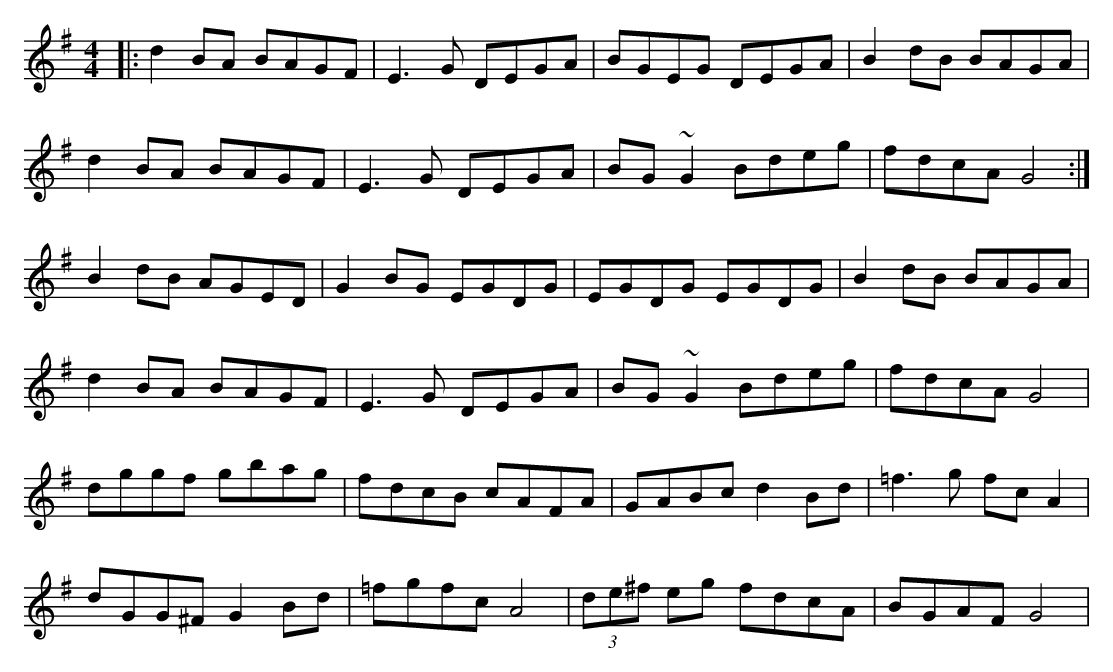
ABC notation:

X:1
M:4/4
K:G
|:d2BA BAGF|E3G DEGA|BGEG DEGA|B2dB BAGA|
d2BA BAGF|E3G DEGA|BG~G2Bdeg|fdcAG4:|
B2dB AGED|G2 BG EGDG|EGDG EGDG|B2dB BAGA|
d2BA BAGF|E3G DEGA|BG~G2Bdeg|fdcAG4|
dggf gbag|fdcB cAFA|GABc d2 Bd|=f3 g fcA2|
dGG^F G2Bd|=fgfcA4|(3de^f eg fdcA|BGAFG4|
